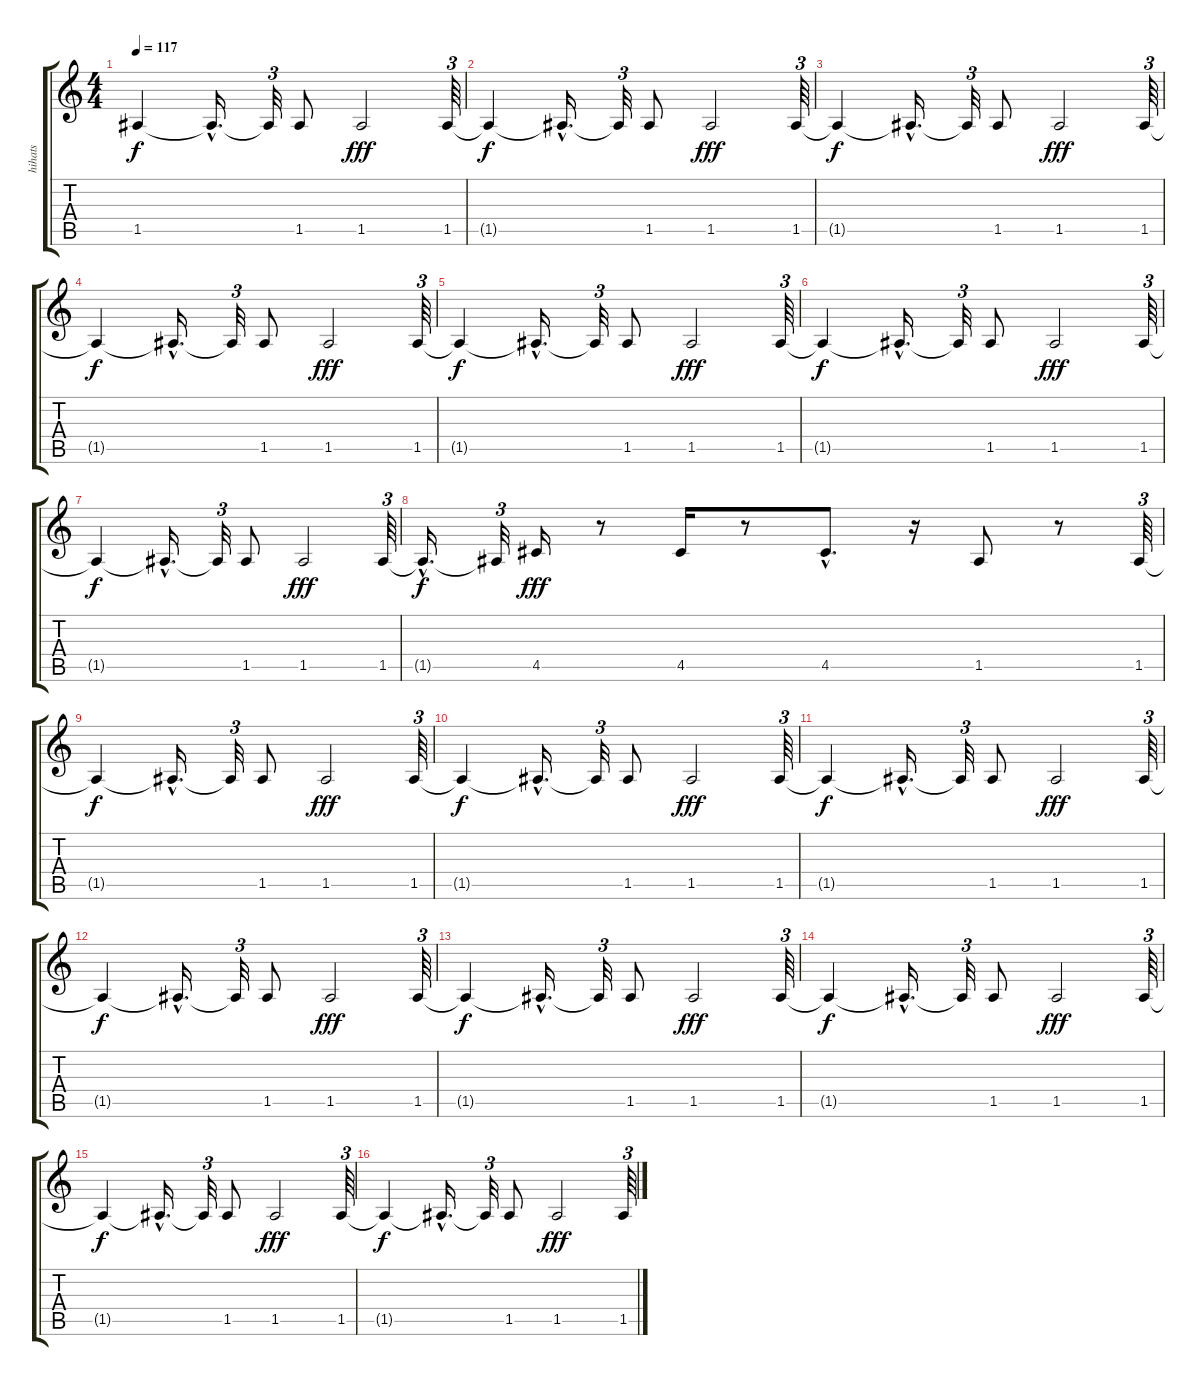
\track ("hihats" "hihats") {instrument acousticguitarnylon}
\staff {score tabs}
\tuning (E4 B3 G3 D3 A2 E2) {hide}
\ts (4 4)
\tempo 117
\clef g2
\ks c
1.5{t}.4{dy f} 1.5{hac t}.16{d} 1.5{t}.32{tu (3 2)} 1.5.8 1.5.2{dy fff} 1.5.64{tu (3 2)} |
1.5{t}.4{dy f} 1.5{hac t}.16{d} 1.5{t}.32{tu (3 2)} 1.5.8 1.5.2{dy fff} 1.5.64{tu (3 2)} |
1.5{t}.4{dy f} 1.5{hac t}.16{d} 1.5{t}.32{tu (3 2)} 1.5.8 1.5.2{dy fff} 1.5.64{tu (3 2)} |
1.5{t}.4{dy f} 1.5{hac t}.16{d} 1.5{t}.32{tu (3 2)} 1.5.8 1.5.2{dy fff} 1.5.64{tu (3 2)} |
1.5{t}.4{dy f} 1.5{hac t}.16{d} 1.5{t}.32{tu (3 2)} 1.5.8 1.5.2{dy fff} 1.5.64{tu (3 2)} |
1.5{t}.4{dy f} 1.5{hac t}.16{d} 1.5{t}.32{tu (3 2)} 1.5.8 1.5.2{dy fff} 1.5.64{tu (3 2)} |
1.5{t}.4{dy f} 1.5{hac t}.16{d} 1.5{t}.32{tu (3 2)} 1.5.8 1.5.2{dy fff} 1.5.64{tu (3 2)} |
1.5{hac t}.16{d dy f} 1.5{t}.32{tu (3 2)} 4.5.16{dy fff} r.8 4.5.16 r.8 4.5{hac}.8{d} r.16 1.5.8 r.8 1.5.64{tu (3 2)} |
1.5{t}.4{dy f} 1.5{hac t}.16{d} 1.5{t}.32{tu (3 2)} 1.5.8 1.5.2{dy fff} 1.5.64{tu (3 2)} |
1.5{t}.4{dy f} 1.5{hac t}.16{d} 1.5{t}.32{tu (3 2)} 1.5.8 1.5.2{dy fff} 1.5.64{tu (3 2)} |
1.5{t}.4{dy f} 1.5{hac t}.16{d} 1.5{t}.32{tu (3 2)} 1.5.8 1.5.2{dy fff} 1.5.64{tu (3 2)} |
1.5{t}.4{dy f} 1.5{hac t}.16{d} 1.5{t}.32{tu (3 2)} 1.5.8 1.5.2{dy fff} 1.5.64{tu (3 2)} |
1.5{t}.4{dy f} 1.5{hac t}.16{d} 1.5{t}.32{tu (3 2)} 1.5.8 1.5.2{dy fff} 1.5.64{tu (3 2)} |
1.5{t}.4{dy f} 1.5{hac t}.16{d} 1.5{t}.32{tu (3 2)} 1.5.8 1.5.2{dy fff} 1.5.64{tu (3 2)} |
1.5{t}.4{dy f} 1.5{hac t}.16{d} 1.5{t}.32{tu (3 2)} 1.5.8 1.5.2{dy fff} 1.5.64{tu (3 2)} |
1.5{t}.4{dy f} 1.5{hac t}.16{d} 1.5{t}.32{tu (3 2)} 1.5.8 1.5.2{dy fff} 1.5.64{tu (3 2)}
